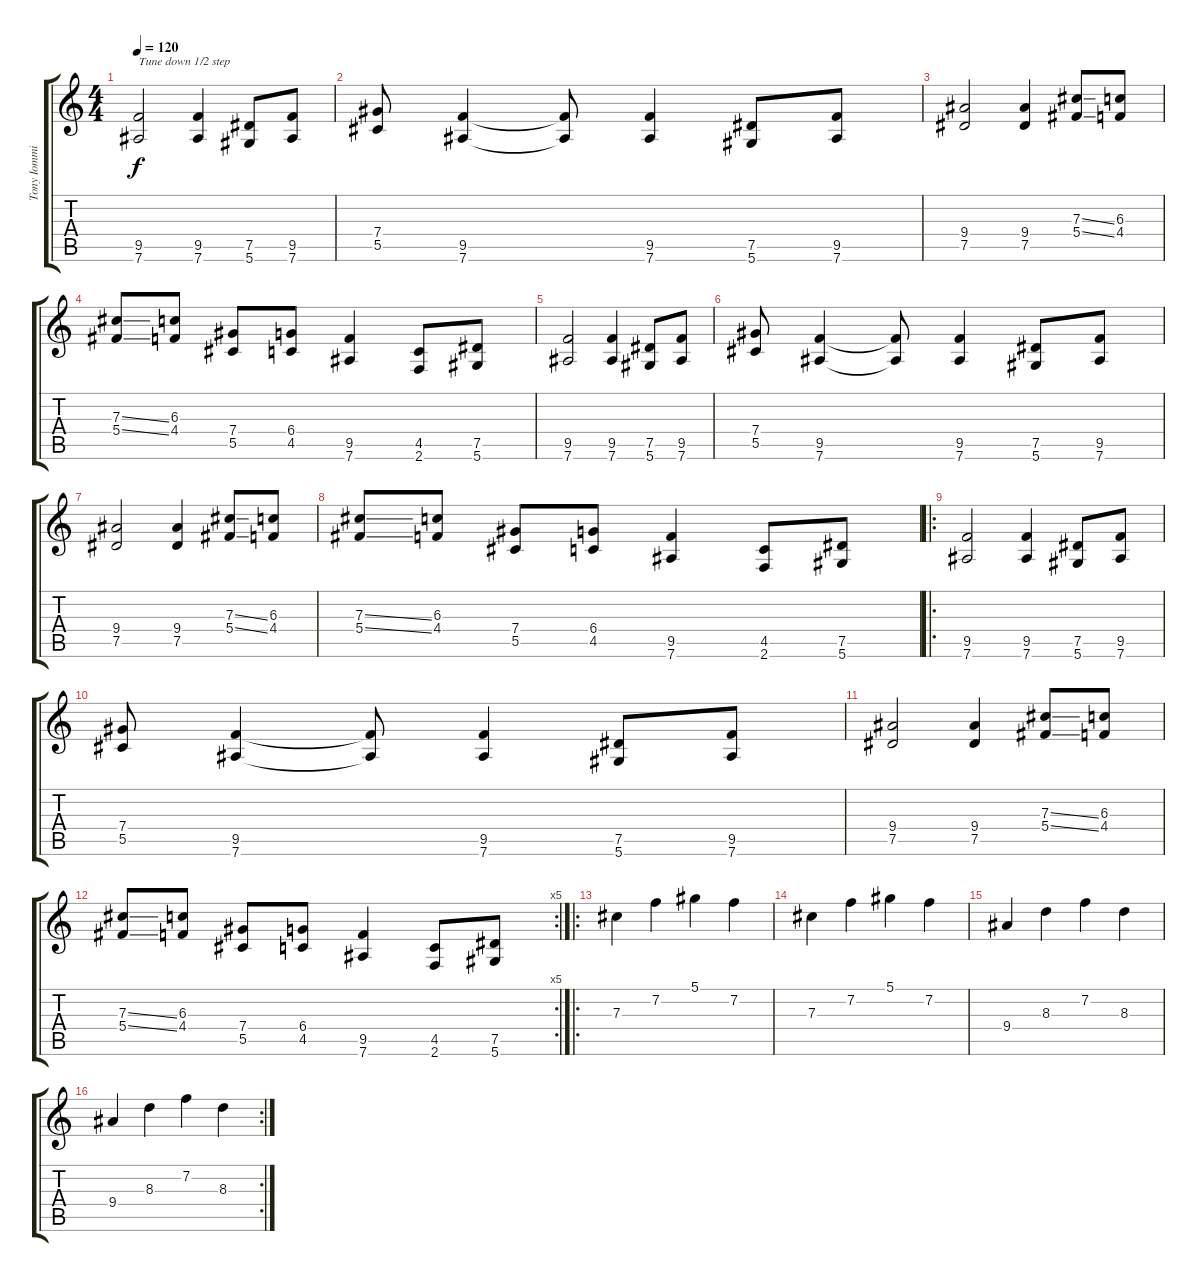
\track ("Tony Iommi" "Tony Iommi") {instrument distortionguitar}
\staff {score tabs}
\tuning (Eb4 Bb3 Gb3 Db3 Ab2 Eb2) {hide}
\ts (4 4)
\tempo 120
\clef g2
\ks c
(9.5 7.6).2{txt "Tune down 1/2 step" dy f instrument distortionguitar} (9.5 7.6).4 (7.5 5.6).8 (9.5 7.6).8 |
(7.4 5.5).8 (9.5 7.6).4 (9.5{t} 7.6{t}).8 (9.5 7.6).4 (7.5 5.6).8 (9.5 7.6).8 |
(9.4 7.5).2 (9.4 7.5).4 (7.3{ss} 5.4{ss}).8 (6.3 4.4).8 |
(7.3{ss} 5.4{ss}).8 (6.3 4.4).8 (7.4 5.5).8 (6.4 4.5).8 (9.5 7.6).4 (4.5 2.6).8 (7.5 5.6).8 |
(9.5 7.6).2 (9.5 7.6).4 (7.5 5.6).8 (9.5 7.6).8 |
(7.4 5.5).8 (9.5 7.6).4 (9.5{t} 7.6{t}).8 (9.5 7.6).4 (7.5 5.6).8 (9.5 7.6).8 |
(9.4 7.5).2 (9.4 7.5).4 (7.3{ss} 5.4{ss}).8 (6.3 4.4).8 |
(7.3{ss} 5.4{ss}).8 (6.3 4.4).8 (7.4 5.5).8 (6.4 4.5).8 (9.5 7.6).4 (4.5 2.6).8 (7.5 5.6).8 |
\ro
(9.5 7.6).2 (9.5 7.6).4 (7.5 5.6).8 (9.5 7.6).8 |
(7.4 5.5).8 (9.5 7.6).4 (9.5{t} 7.6{t}).8 (9.5 7.6).4 (7.5 5.6).8 (9.5 7.6).8 |
(9.4 7.5).2 (9.4 7.5).4 (7.3{ss} 5.4{ss}).8 (6.3 4.4).8 |
\rc 5
(7.3{ss} 5.4{ss}).8 (6.3 4.4).8 (7.4 5.5).8 (6.4 4.5).8 (9.5 7.6).4 (4.5 2.6).8 (7.5 5.6).8 |
\ro
7.3.4{instrument electricguitarclean} 7.2.4 5.1.4 7.2.4 |
7.3.4{instrument electricguitarclean} 7.2.4 5.1.4 7.2.4 |
9.4.4{instrument electricguitarclean} 8.3.4 7.2.4 8.3.4 |
\rc 2
9.4.4{instrument electricguitarclean} 8.3.4 7.2.4 8.3.4
